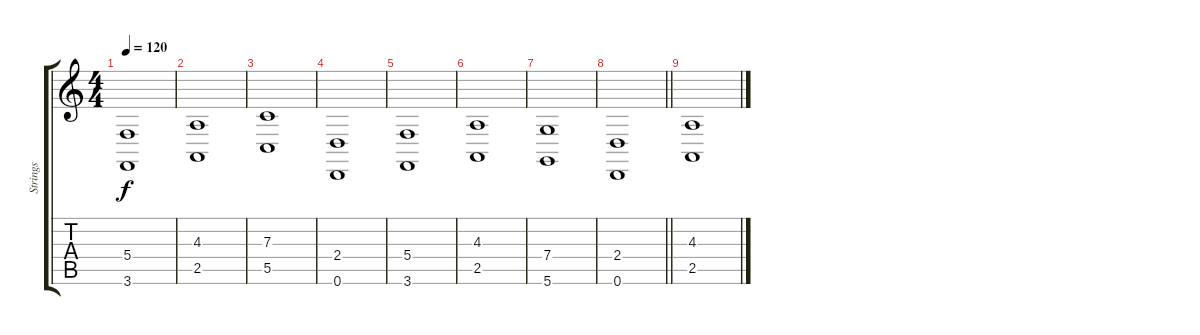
\track ("Strings" "Strings") {instrument stringensemble1}
\staff {score tabs}
\tuning (D4 A3 F3 C3 G2 D2) {hide}
\ts (4 4)
\tempo 120
\clef g2
\ks c
(5.4 3.6).1{dy f} |
(4.3 2.5).1 |
(7.3 5.5).1 |
(2.4 0.6).1 |
(5.4 3.6).1 |
(4.3 2.5).1 |
(7.4 5.6).1 |
\barLineRight lightlight
(2.4 0.6).1 |
(4.3 2.5).1
